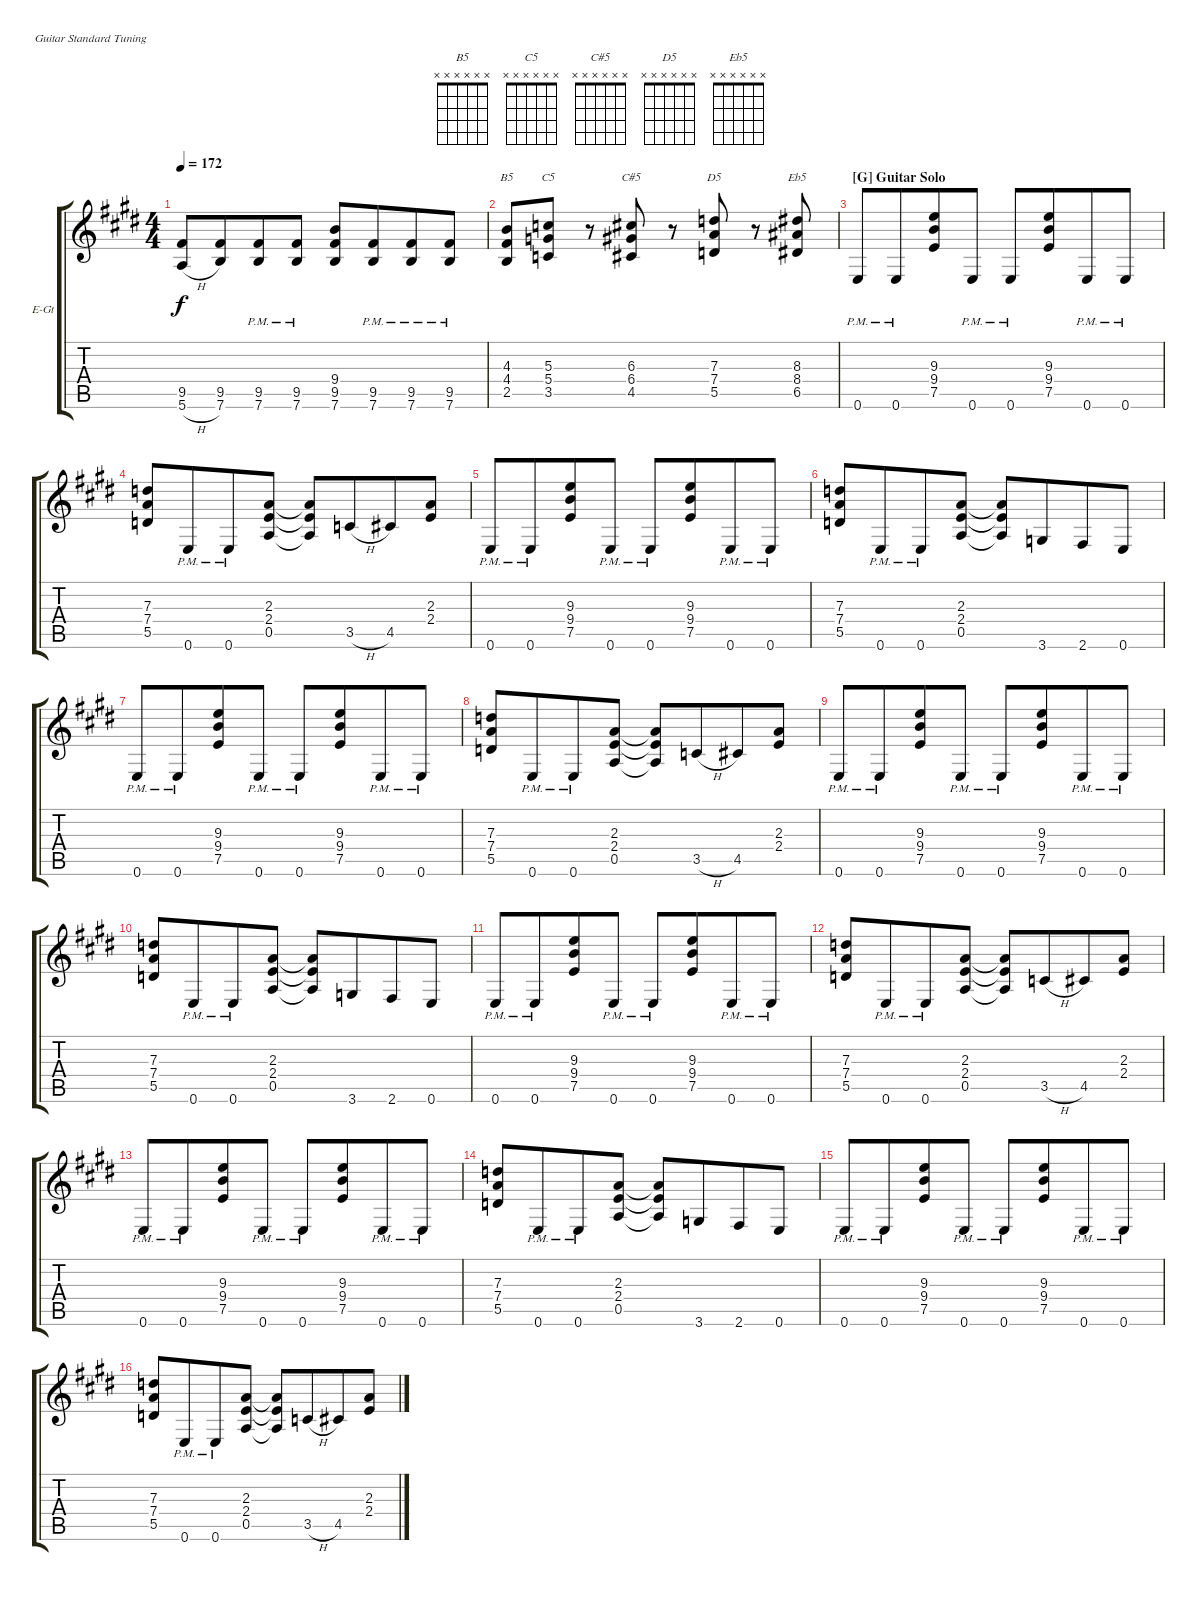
\bracketExtendMode groupsimilarinstruments
\firstSystemTrackNameOrientation horizontal
\otherSystemsTrackNameOrientation horizontal
\track ("Guitar 1" "E-Gt") {instrument acousticgrandpiano}
\staff {score tabs}
\tuning (E4 B3 G3 D3 A2 E2)
\displaytranspose 12
\chord ("B5" x x x x x x)
\chord ("C5" x x x x x x)
\chord ("C#5" x x x x x x)
\chord ("D5" x x x x x x)
\chord ("Eb5" x x x x x x)
\ts (4 4)
\tempo 172
\clef g2
\ks e
(9.5 5.6{h}).8{dy f} (9.5 7.6).8{beam merge} (9.5{pm} 7.6{pm}).8 (9.5{pm} 7.6{pm}).8 (9.4 9.5 7.6).8 (9.5{pm} 7.6{pm}).8{beam merge} (9.5{pm} 7.6{pm}).8 (9.5{pm} 7.6{pm}).8 |
(4.3 4.4 2.5).8{ch "B5"} (5.3 5.4 3.5).8{ch "C5"} r.8 (6.3 6.4 4.5).8{ch "C#5"} r.8 (7.3 7.4 5.5).8{ch "D5"} r.8 (8.3 8.4 6.5).8{ch "Eb5"} |
\section ("G" "Guitar Solo")
0.6{pm}.8 0.6{pm}.8{beam merge} (9.3 9.4 7.5).8 0.6{pm}.8 0.6{pm}.8 (9.3 9.4 7.5).8{beam merge} 0.6{pm}.8 0.6{pm}.8 |
(7.3 7.4 5.5).8 0.6{pm}.8{beam merge} 0.6{pm}.8 (2.3 2.4 0.5).8 (0.5{t} 2.4{t} 2.3{t}).8 3.5{h}.8{beam merge} 4.5.8 (2.3 2.4).8 |
0.6{pm}.8 0.6{pm}.8{beam merge} (9.3 9.4 7.5).8 0.6{pm}.8 0.6{pm}.8 (9.3 9.4 7.5).8{beam merge} 0.6{pm}.8 0.6{pm}.8 |
(7.3 7.4 5.5).8 0.6{pm}.8{beam merge} 0.6{pm}.8 (2.3 2.4 0.5).8 (0.5{t} 2.4{t} 2.3{t}).8 3.6.8{beam merge} 2.6.8 0.6.8 |
0.6{pm}.8 0.6{pm}.8{beam merge} (9.3 9.4 7.5).8 0.6{pm}.8 0.6{pm}.8 (9.3 9.4 7.5).8{beam merge} 0.6{pm}.8 0.6{pm}.8 |
(7.3 7.4 5.5).8 0.6{pm}.8{beam merge} 0.6{pm}.8 (2.3 2.4 0.5).8 (0.5{t} 2.4{t} 2.3{t}).8 3.5{h}.8{beam merge} 4.5.8 (2.3 2.4).8 |
0.6{pm}.8 0.6{pm}.8{beam merge} (9.3 9.4 7.5).8 0.6{pm}.8 0.6{pm}.8 (9.3 9.4 7.5).8{beam merge} 0.6{pm}.8 0.6{pm}.8 |
(7.3 7.4 5.5).8 0.6{pm}.8{beam merge} 0.6{pm}.8 (2.3 2.4 0.5).8 (0.5{t} 2.4{t} 2.3{t}).8 3.6.8{beam merge} 2.6.8 0.6.8 |
0.6{pm}.8 0.6{pm}.8{beam merge} (9.3 9.4 7.5).8 0.6{pm}.8 0.6{pm}.8 (9.3 9.4 7.5).8{beam merge} 0.6{pm}.8 0.6{pm}.8 |
(7.3 7.4 5.5).8 0.6{pm}.8{beam merge} 0.6{pm}.8 (2.3 2.4 0.5).8 (0.5{t} 2.4{t} 2.3{t}).8 3.5{h}.8{beam merge} 4.5.8 (2.3 2.4).8 |
0.6{pm}.8 0.6{pm}.8{beam merge} (9.3 9.4 7.5).8 0.6{pm}.8 0.6{pm}.8 (9.3 9.4 7.5).8{beam merge} 0.6{pm}.8 0.6{pm}.8 |
(7.3 7.4 5.5).8 0.6{pm}.8{beam merge} 0.6{pm}.8 (2.3 2.4 0.5).8 (0.5{t} 2.4{t} 2.3{t}).8 3.6.8{beam merge} 2.6.8 0.6.8 |
0.6{pm}.8 0.6{pm}.8{beam merge} (9.3 9.4 7.5).8 0.6{pm}.8 0.6{pm}.8 (9.3 9.4 7.5).8{beam merge} 0.6{pm}.8 0.6{pm}.8 |
(7.3 7.4 5.5).8 0.6{pm}.8{beam merge} 0.6{pm}.8 (2.3 2.4 0.5).8 (0.5{t} 2.4{t} 2.3{t}).8 3.5{h}.8{beam merge} 4.5.8 (2.3 2.4).8
